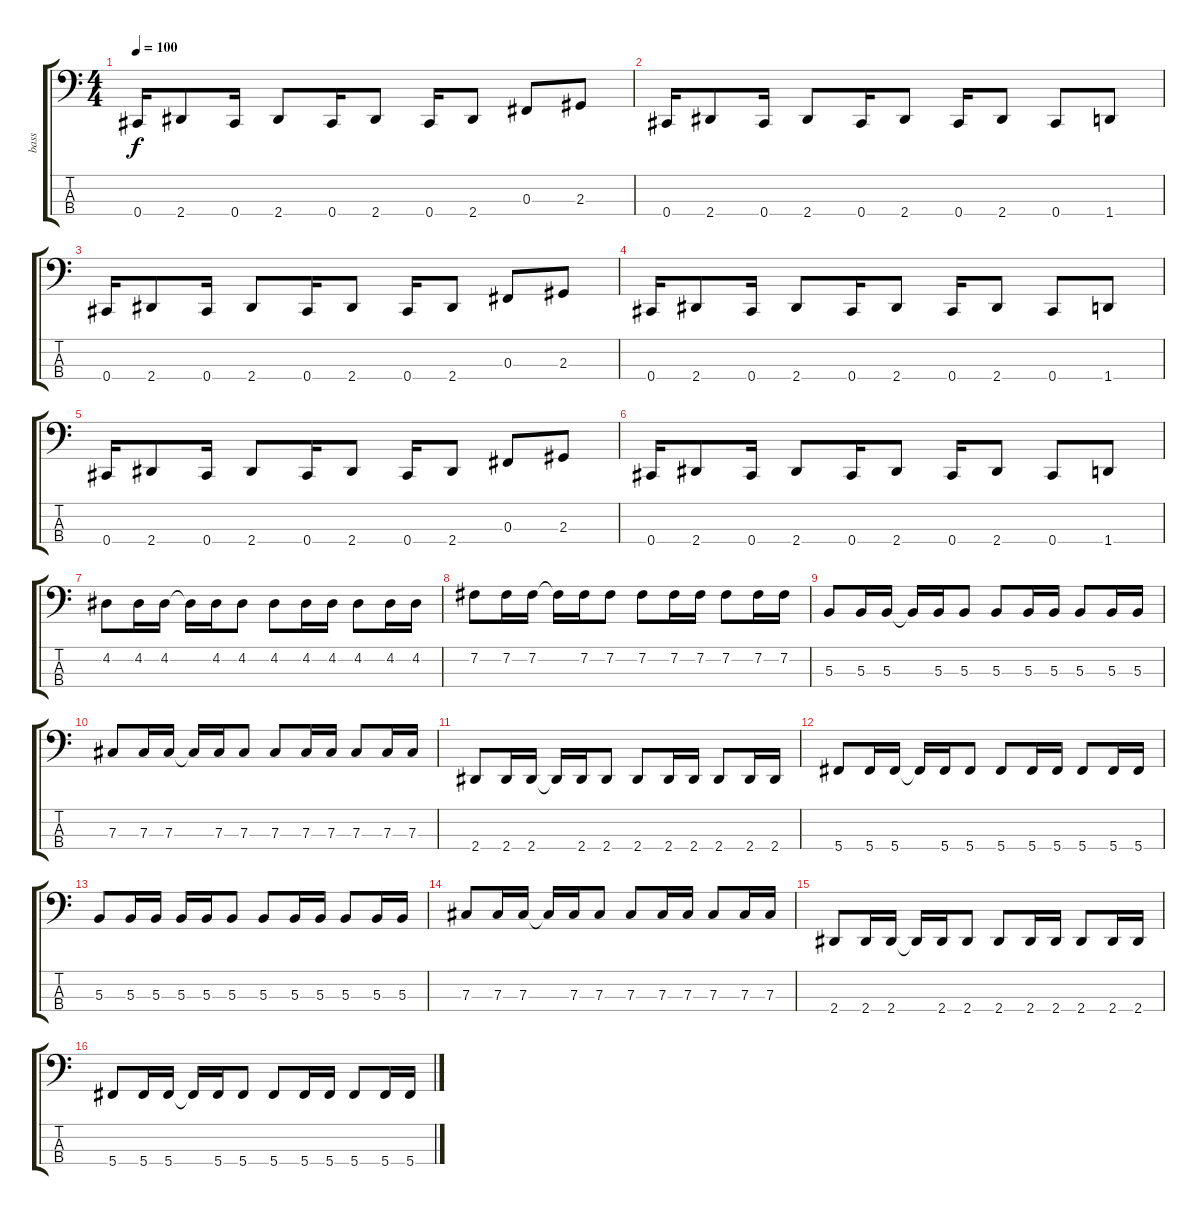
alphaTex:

\track ("bass" "bass") {instrument electricbassfinger}
\staff {score tabs}
\tuning (E2 B1 Gb1 Db1) {hide}
\ts (4 4)
\tempo 100
\clef f4
\ks c
0.4.16{dy f} 2.4.8 0.4.16 2.4.8 0.4.16 2.4.8 0.4.16 2.4.8 0.3.8 2.3.8 |
0.4.16 2.4.8 0.4.16 2.4.8 0.4.16 2.4.8 0.4.16 2.4.8 0.4.8 1.4.8 |
0.4.16 2.4.8 0.4.16 2.4.8 0.4.16 2.4.8 0.4.16 2.4.8 0.3.8 2.3.8 |
0.4.16 2.4.8 0.4.16 2.4.8 0.4.16 2.4.8 0.4.16 2.4.8 0.4.8 1.4.8 |
0.4.16 2.4.8 0.4.16 2.4.8 0.4.16 2.4.8 0.4.16 2.4.8 0.3.8 2.3.8 |
0.4.16 2.4.8 0.4.16 2.4.8 0.4.16 2.4.8 0.4.16 2.4.8 0.4.8 1.4.8 |
4.2.8 4.2.16 4.2.16 4.2{t}.16 4.2.16 4.2.8 4.2.8 4.2.16 4.2.16 4.2.8 4.2.16 4.2.16 |
7.2.8 7.2.16 7.2.16 7.2{t}.16 7.2.16 7.2.8 7.2.8 7.2.16 7.2.16 7.2.8 7.2.16 7.2.16 |
5.3.8 5.3.16 5.3.16 5.3{t}.16 5.3.16 5.3.8 5.3.8 5.3.16 5.3.16 5.3.8 5.3.16 5.3.16 |
7.3.8 7.3.16 7.3.16 7.3{t}.16 7.3.16 7.3.8 7.3.8 7.3.16 7.3.16 7.3.8 7.3.16 7.3.16 |
2.4.8 2.4.16 2.4.16 2.4{t}.16 2.4.16 2.4.8 2.4.8 2.4.16 2.4.16 2.4.8 2.4.16 2.4.16 |
5.4.8 5.4.16 5.4.16 5.4{t}.16 5.4.16 5.4.8 5.4.8 5.4.16 5.4.16 5.4.8 5.4.16 5.4.16 |
5.3.8 5.3.16 5.3.16 5.3.16 5.3.16 5.3.8 5.3.8 5.3.16 5.3.16 5.3.8 5.3.16 5.3.16 |
7.3.8 7.3.16 7.3.16 7.3{t}.16 7.3.16 7.3.8 7.3.8 7.3.16 7.3.16 7.3.8 7.3.16 7.3.16 |
2.4.8 2.4.16 2.4.16 2.4{t}.16 2.4.16 2.4.8 2.4.8 2.4.16 2.4.16 2.4.8 2.4.16 2.4.16 |
5.4.8 5.4.16 5.4.16 5.4{t}.16 5.4.16 5.4.8 5.4.8 5.4.16 5.4.16 5.4.8 5.4.16 5.4.16
